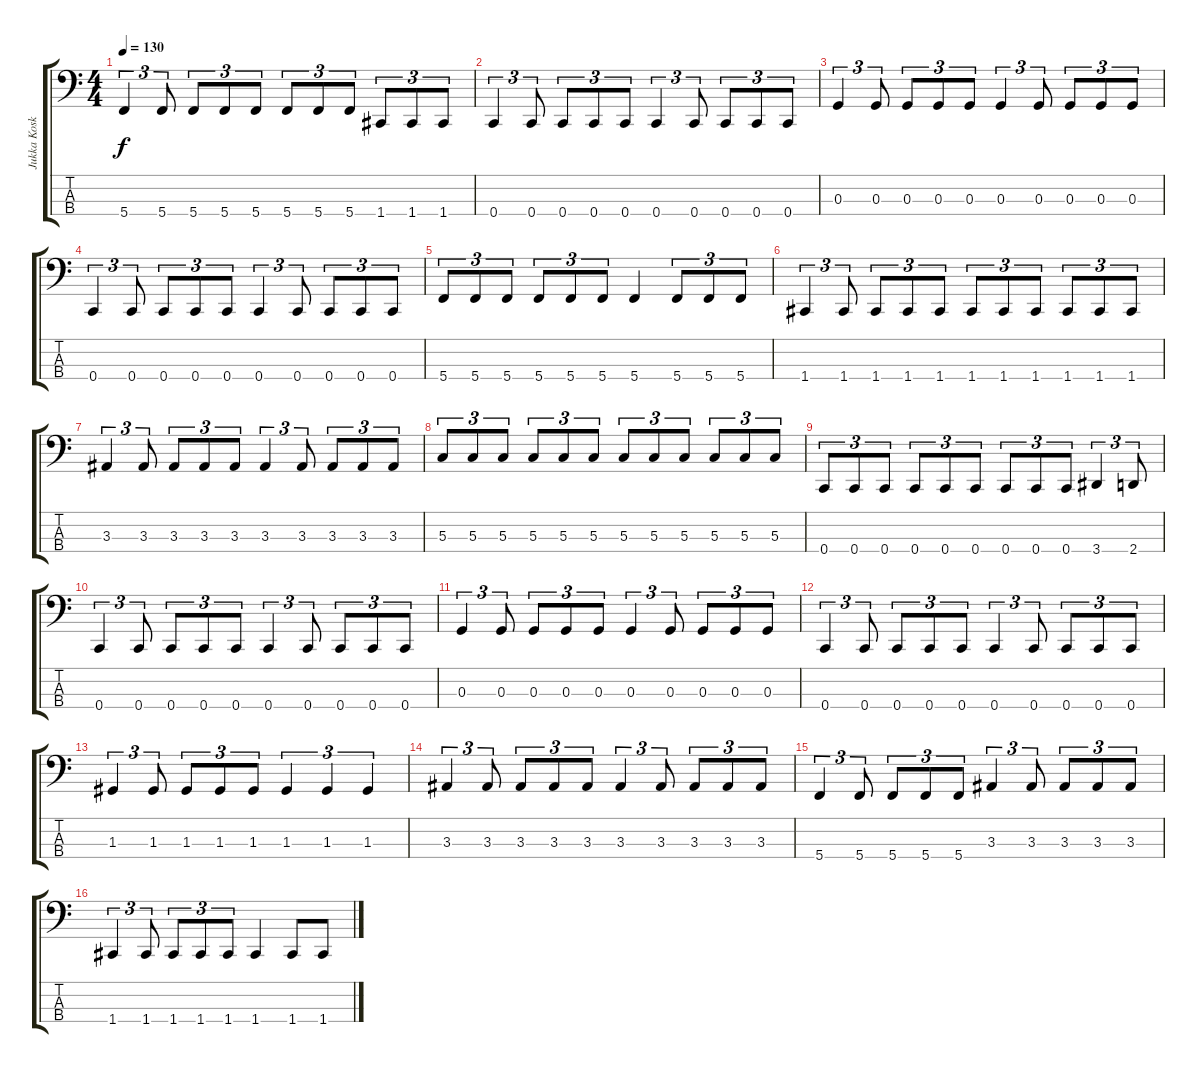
\track ("Jukka Koskinen" "Jukka Kosk") {instrument electricbassfinger}
\staff {score tabs}
\tuning (F2 C2 G1 C1) {hide}
\ts (4 4)
\tempo 130
\clef f4
\ks c
5.4.4{tu (3 2) dy f} 5.4.8{tu (3 2)} 5.4.8{tu (3 2)} 5.4.8{tu (3 2)} 5.4.8{tu (3 2)} 5.4.8{tu (3 2)} 5.4.8{tu (3 2)} 5.4.8{tu (3 2)} 1.4.8{tu (3 2)} 1.4.8{tu (3 2)} 1.4.8{tu (3 2)} |
0.4.4{tu (3 2)} 0.4.8{tu (3 2)} 0.4.8{tu (3 2)} 0.4.8{tu (3 2)} 0.4.8{tu (3 2)} 0.4.4{tu (3 2)} 0.4.8{tu (3 2)} 0.4.8{tu (3 2)} 0.4.8{tu (3 2)} 0.4.8{tu (3 2)} |
0.3.4{tu (3 2)} 0.3.8{tu (3 2)} 0.3.8{tu (3 2)} 0.3.8{tu (3 2)} 0.3.8{tu (3 2)} 0.3.4{tu (3 2)} 0.3.8{tu (3 2)} 0.3.8{tu (3 2)} 0.3.8{tu (3 2)} 0.3.8{tu (3 2)} |
0.4.4{tu (3 2)} 0.4.8{tu (3 2)} 0.4.8{tu (3 2)} 0.4.8{tu (3 2)} 0.4.8{tu (3 2)} 0.4.4{tu (3 2)} 0.4.8{tu (3 2)} 0.4.8{tu (3 2)} 0.4.8{tu (3 2)} 0.4.8{tu (3 2)} |
5.4.8{tu (3 2)} 5.4.8{tu (3 2)} 5.4.8{tu (3 2)} 5.4.8{tu (3 2)} 5.4.8{tu (3 2)} 5.4.8{tu (3 2)} 5.4.4 5.4.8{tu (3 2)} 5.4.8{tu (3 2)} 5.4.8{tu (3 2)} |
1.4.4{tu (3 2)} 1.4.8{tu (3 2)} 1.4.8{tu (3 2)} 1.4.8{tu (3 2)} 1.4.8{tu (3 2)} 1.4.8{tu (3 2)} 1.4.8{tu (3 2)} 1.4.8{tu (3 2)} 1.4.8{tu (3 2)} 1.4.8{tu (3 2)} 1.4.8{tu (3 2)} |
3.3.4{tu (3 2)} 3.3.8{tu (3 2)} 3.3.8{tu (3 2)} 3.3.8{tu (3 2)} 3.3.8{tu (3 2)} 3.3.4{tu (3 2)} 3.3.8{tu (3 2)} 3.3.8{tu (3 2)} 3.3.8{tu (3 2)} 3.3.8{tu (3 2)} |
5.3.8{tu (3 2)} 5.3.8{tu (3 2)} 5.3.8{tu (3 2)} 5.3.8{tu (3 2)} 5.3.8{tu (3 2)} 5.3.8{tu (3 2)} 5.3.8{tu (3 2)} 5.3.8{tu (3 2)} 5.3.8{tu (3 2)} 5.3.8{tu (3 2)} 5.3.8{tu (3 2)} 5.3.8{tu (3 2)} |
0.4.8{tu (3 2)} 0.4.8{tu (3 2)} 0.4.8{tu (3 2)} 0.4.8{tu (3 2)} 0.4.8{tu (3 2)} 0.4.8{tu (3 2)} 0.4.8{tu (3 2)} 0.4.8{tu (3 2)} 0.4.8{tu (3 2)} 3.4.4{tu (3 2)} 2.4.8{tu (3 2)} |
0.4.4{tu (3 2)} 0.4.8{tu (3 2)} 0.4.8{tu (3 2)} 0.4.8{tu (3 2)} 0.4.8{tu (3 2)} 0.4.4{tu (3 2)} 0.4.8{tu (3 2)} 0.4.8{tu (3 2)} 0.4.8{tu (3 2)} 0.4.8{tu (3 2)} |
0.3.4{tu (3 2)} 0.3.8{tu (3 2)} 0.3.8{tu (3 2)} 0.3.8{tu (3 2)} 0.3.8{tu (3 2)} 0.3.4{tu (3 2)} 0.3.8{tu (3 2)} 0.3.8{tu (3 2)} 0.3.8{tu (3 2)} 0.3.8{tu (3 2)} |
0.4.4{tu (3 2)} 0.4.8{tu (3 2)} 0.4.8{tu (3 2)} 0.4.8{tu (3 2)} 0.4.8{tu (3 2)} 0.4.4{tu (3 2)} 0.4.8{tu (3 2)} 0.4.8{tu (3 2)} 0.4.8{tu (3 2)} 0.4.8{tu (3 2)} |
1.3.4{tu (3 2)} 1.3.8{tu (3 2)} 1.3.8{tu (3 2)} 1.3.8{tu (3 2)} 1.3.8{tu (3 2)} 1.3.4{tu (3 2)} 1.3.4{tu (3 2)} 1.3.4{tu (3 2)} |
3.3.4{tu (3 2)} 3.3.8{tu (3 2)} 3.3.8{tu (3 2)} 3.3.8{tu (3 2)} 3.3.8{tu (3 2)} 3.3.4{tu (3 2)} 3.3.8{tu (3 2)} 3.3.8{tu (3 2)} 3.3.8{tu (3 2)} 3.3.8{tu (3 2)} |
5.4.4{tu (3 2)} 5.4.8{tu (3 2)} 5.4.8{tu (3 2)} 5.4.8{tu (3 2)} 5.4.8{tu (3 2)} 3.3.4{tu (3 2)} 3.3.8{tu (3 2)} 3.3.8{tu (3 2)} 3.3.8{tu (3 2)} 3.3.8{tu (3 2)} |
1.4.4{tu (3 2)} 1.4.8{tu (3 2)} 1.4.8{tu (3 2)} 1.4.8{tu (3 2)} 1.4.8{tu (3 2)} 1.4.4 1.4.8 1.4.8
